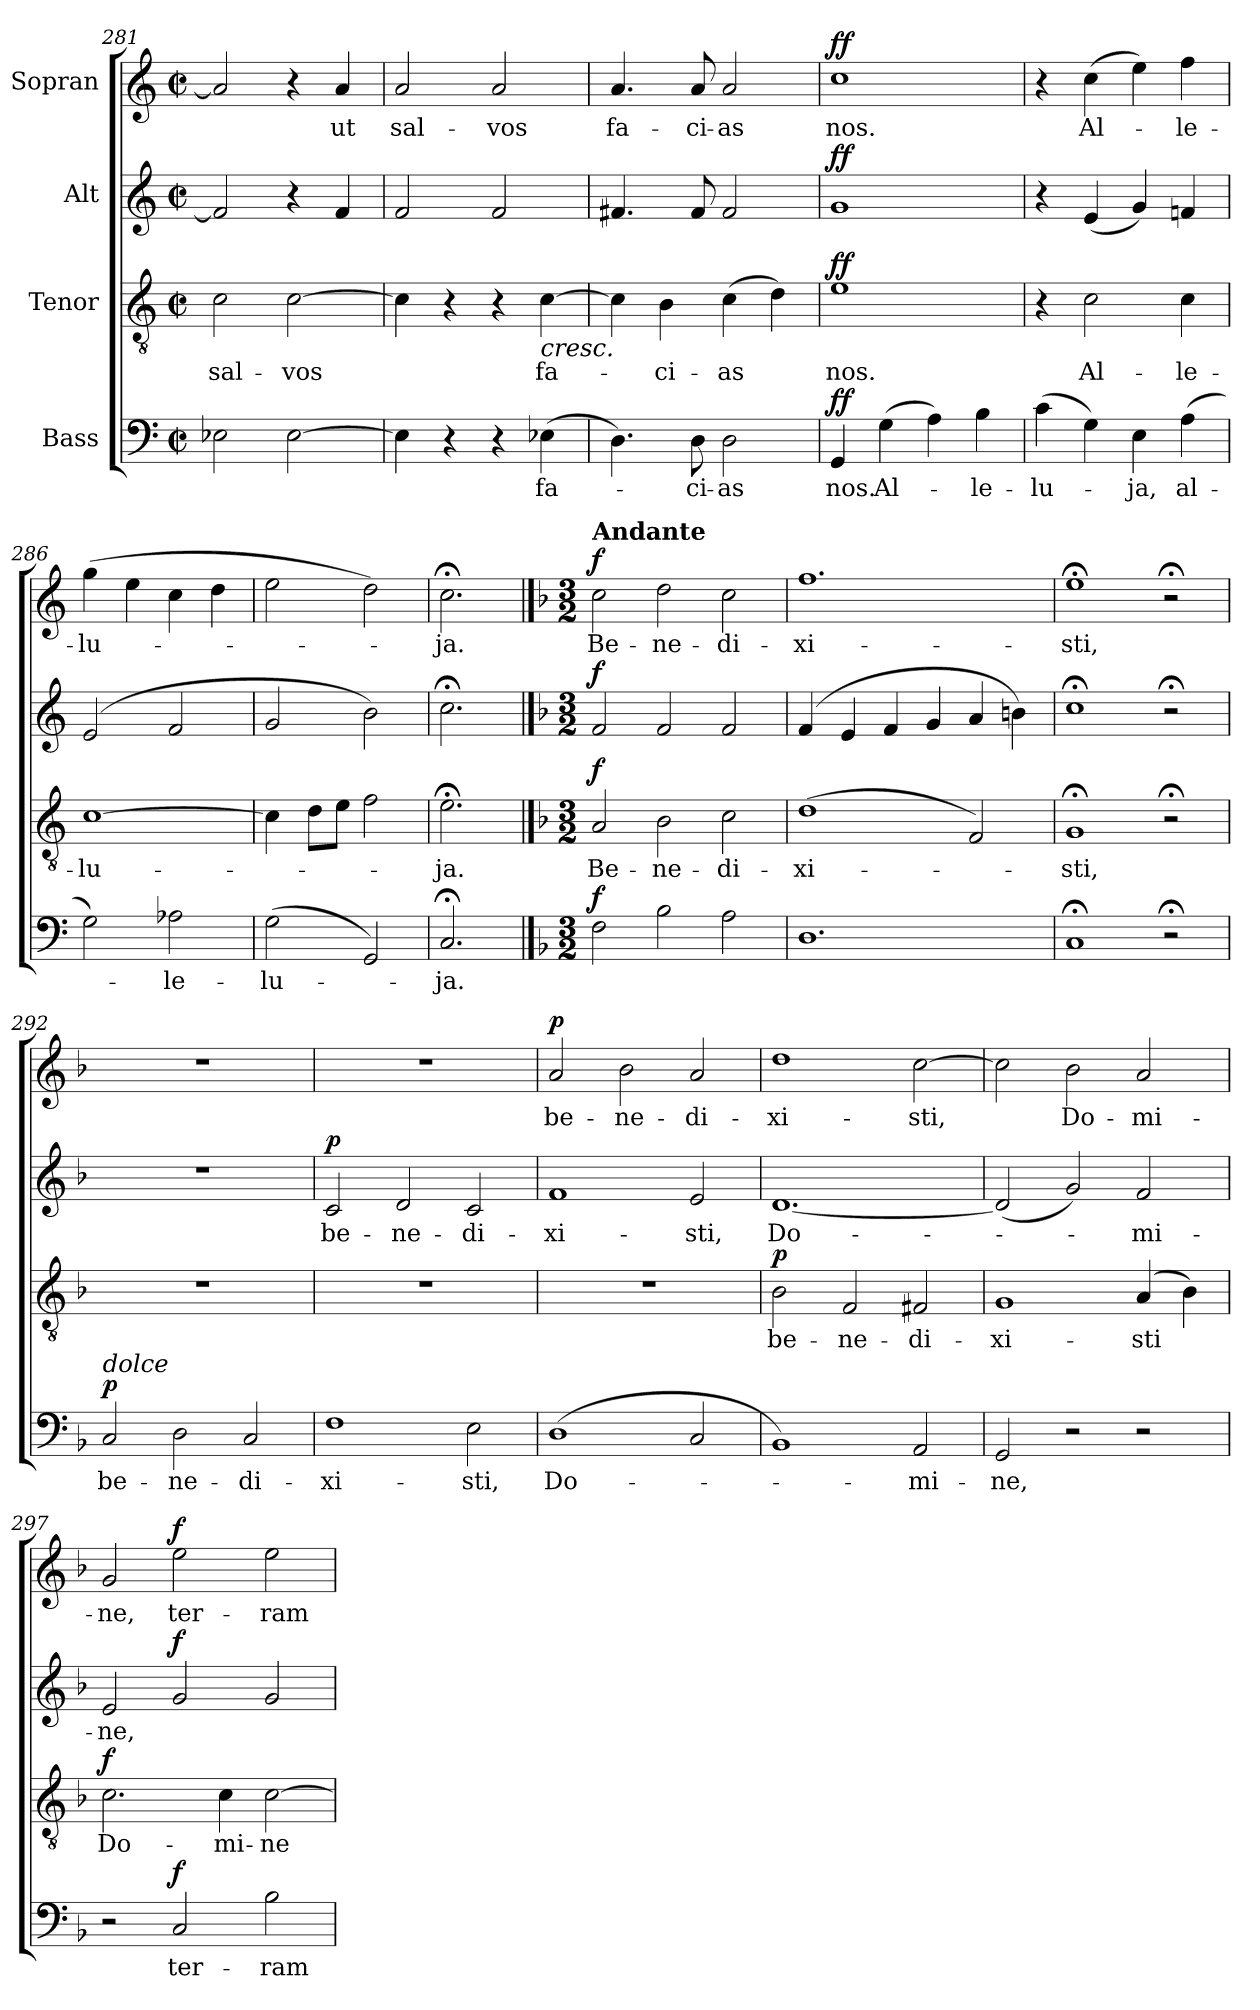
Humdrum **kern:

**kern	**text	**dynam	**kern	**text	**dynam	**kern	**text	**dynam	**kern	**text	**dynam
*part4	*part4	*part4	*part3	*part3	*part3	*part2	*part2	*part2	*part1	*part1	*part1
*staff4	*staff4	*staff4	*staff3	*staff3	*staff3	*staff2	*staff2	*staff2	*staff1	*staff1	*staff1
*I"Bass	*	*	*I"Tenor	*	*	*I"Alt	*	*	*I"Sopran	*	*
*clefF4	*	*	*clefGv2	*	*	*clefG2	*	*	*clefG2	*	*
*k[]	*	*	*k[]	*	*	*k[]	*	*	*k[]	*	*
*C:	*	*	*C:	*	*	*C:	*	*	*C:	*	*
*M2/2	*	*	*M2/2	*	*	*M2/2	*	*	*M2/2	*	*
*met(c|)	*	*	*met(c|)	*	*	*met(c|)	*	*	*met(c|)	*	*
=281	=281	=281	=281	=281	=281	=281	=281	=281	=281	=281	=281
2E-X\	.	.	2c\	sal-	.	2f/]	.	.	2a/]	.	.
[2E-\	.	.	[2c\	-vos	.	4r	.	.	4r	.	.
.	.	.	.	.	.	4f/	.	.	4a/	ut	.
=282	=282	=282	=282	=282	=282	=282	=282	=282	=282	=282	=282
4E-\]	.	.	4c\]	.	.	2f/	.	.	2a/	sal-	.
4r	.	.	4r	.	.	.	.	.	.	.	.
4r	.	.	4r	.	.	2f/	.	.	2a/	-vos	.
!	!	!	!	!	!LO:HP:b	!	!	!	!	!	!
(4E-X\	fa-	.	[4c\	fa-	<	.	.	.	.	.	.
=283	=283	=283	=283	=283	=283	=283	=283	=283	=283	=283	=283
4.D\)	.	.	4c\]	.	.	4.f#X/	.	.	4.a/	fa-	.
.	.	.	4B\	-ci-	.	.	.	.	.	.	.
8D\	-ci-	.	.	.	.	8f#/	.	.	8a/	-ci-	.
2D\	-as	.	(4c\	-as	.	2f#/	.	.	2a/	-as	.
.	.	.	4d\)	.	.	.	.	.	.	.	.
=284	=284	=284	=284	=284	=284	=284	=284	=284	=284	=284	=284
!	!	!LO:DY:a	!	!	!LO:DY:a	!	!	!LO:DY:a	!	!	!LO:DY:a
4GG/	nos.	ff	1e	nos.	ff	1g	.	ff	1cc	nos.	ff
(4G\	Al-	.	.	.	.	.	.	.	.	.	.
4A\)	.	.	.	.	.	.	.	.	.	.	.
4B\	-le-	.	.	.	.	.	.	.	.	.	.
=285	=285	=285	=285	=285	=285	=285	=285	=285	=285	=285	=285
(4c\	-lu-	.	4r	.	.	4r	.	.	4r	.	.
4G\)	.	.	2c\	Al-	.	(4e/	.	.	(4cc\	Al-	.
4E\	-ja,	.	.	.	.	4g/)	.	.	4ee\)	.	.
(4A\	al-	.	4c\	-le-	.	4fn/	.	.	4ff\	-le-	.
=286	=286	=286	=286	=286	=286	=286	=286	=286	=286	=286	=286
2G\)	.	.	[1c	-lu-	.	(2e/	.	.	(4gg\	-lu-	.
.	.	.	.	.	.	.	.	.	4ee\	.	.
2A-X\	-le-	.	.	.	.	2f/	.	.	4cc\	.	.
.	.	.	.	.	.	.	.	.	4dd\	.	.
=287	=287	=287	=287	=287	=287	=287	=287	=287	=287	=287	=287
(2G\	-lu-	.	4c\]	.	.	2g/	.	.	2ee\	.	.
.	.	.	8d\L	.	.	.	.	.	.	.	.
.	.	.	8e\J	.	.	.	.	.	.	.	.
2GG/)	.	.	2f\	.	.	2b\)	.	.	2dd\)	.	.
=288	=288	=288	=288	=288	=288	=288	=288	=288	=288	=288	=288
2.C;</	-ja.	.	2.e;<\	-ja.	.	2.cc;<\	.	.	2.cc;<\	-ja.	.
!!LO:PB:g=z
==289	==289	==289	==289	==289	==289	==289	==289	==289	==289	==289	==289
*k[b-]	*	*	*k[b-]	*	*	*k[b-]	*	*	*k[b-]	*	*
*F:	*	*	*F:	*	*	*F:	*	*	*F:	*	*
*M3/2	*	*	*M3/2	*	*	*M3/2	*	*	*M3/2	*	*
*	*	*	*	*	*	*	*	*	*MM144	*	*
!	!	!	!	!	!	!	!	!	!LO:TX:a:B:t=Andante	!	!
!	!	!LO:DY:a	!	!	!LO:DY:a	!	!	!LO:DY:a	!	!	!LO:DY:a
2F\	.	f	2A/	Be-	f	2f/	.	f	2cc\	Be-	f
2B-\	.	.	2B-\	-ne-	.	2f/	.	.	2dd\	-ne-	.
2A\	.	.	2c\	-di-	.	2f/	.	.	2cc\	-di-	.
=290	=290	=290	=290	=290	=290	=290	=290	=290	=290	=290	=290
1.D	.	.	(1d	-xi-	.	(4f/	.	.	1.ff	-xi-	.
.	.	.	.	.	.	4e/	.	.	.	.	.
.	.	.	.	.	.	4f/	.	.	.	.	.
.	.	.	.	.	.	4g/	.	.	.	.	.
.	.	.	2F/)	.	.	4a/	.	.	.	.	.
.	.	.	.	.	.	4bn\)	.	.	.	.	.
=291	=291	=291	=291	=291	=291	=291	=291	=291	=291	=291	=291
1C;<	.	.	1G;<	-sti,	.	1cc;<	.	.	1ee;<	-sti,	.
2r;<	.	.	2r;<	.	.	2r;<	.	.	2r;<	.	.
=292	=292	=292	=292	=292	=292	=292	=292	=292	=292	=292	=292
!LO:TX:a:i:t=dolce	!	!	!	!	!	!	!	!	!	!	!
!	!	!LO:DY:a	!	!	!	!	!	!	!	!	!
2C/	be-	p	1.r	.	.	1.r	.	.	1.r	.	.
2D\	-ne-	.	.	.	.	.	.	.	.	.	.
2C/	-di-	.	.	.	.	.	.	.	.	.	.
=293	=293	=293	=293	=293	=293	=293	=293	=293	=293	=293	=293
!	!	!	!	!	!	!	!	!LO:DY:a	!	!	!
1F	-xi-	.	1.r	.	.	2c/	be-	p	1.r	.	.
.	.	.	.	.	.	2d/	-ne-	.	.	.	.
2E\	-sti,	.	.	.	.	2c/	-di-	.	.	.	.
=294	=294	=294	=294	=294	=294	=294	=294	=294	=294	=294	=294
!	!	!	!	!	!	!	!	!	!	!	!LO:DY:a
(1D	Do-	.	1.r	.	.	1f	-xi-	.	2a/	be-	p
.	.	.	.	.	.	.	.	.	2b-\	-ne-	.
2C/	.	.	.	.	.	2e/	-sti,	.	2a/	-di-	.
=295	=295	=295	=295	=295	=295	=295	=295	=295	=295	=295	=295
!	!	!	!	!	!LO:DY:a	!	!	!	!	!	!
1BB-)	.	.	2B-\	be-	p	[1.d	Do-	.	1dd	-xi-	.
.	.	.	2F/	-ne-	.	.	.	.	.	.	.
2AA/	-mi-	.	2F#X/	-di-	.	.	.	.	[2cc\	-sti,	.
!!LO:LB:g=z
=296	=296	=296	=296	=296	=296	=296	=296	=296	=296	=296	=296
2GG/	-ne,	.	1G	-xi-	.	(>2d/]	.	.	2cc\]	.	.
2r	.	.	.	.	.	2g/)	.	.	2b-\	Do-	.
2r	.	.	(4A/	-sti	.	2f/	-mi-	.	2a/	-mi-	.
.	.	.	4B-\)	.	.	.	.	.	.	.	.
.	.	.	.	.	[	.	.	.	.	.	.
=297	=297	=297	=297	=297	=297	=297	=297	=297	=297	=297	=297
!	!	!	!	!	!LO:DY:a	!	!	!	!	!	!
2r	.	.	2.c\	Do-	f	2e/	-ne,	.	2g/	-ne,	.
!	!	!LO:DY:a	!	!	!	!	!	!LO:DY:a	!	!	!LO:DY:a
2C/	ter-	f	.	.	.	2g/	.	f	2ee\	ter-	f
.	.	.	4c\	-mi-	.	.	.	.	.	.	.
2B-\	-ram	.	[2c\	-ne	.	2g/	.	.	2ee\	-ram	.
=	=	=	=	=	=	=	=	=	=	=	=
*-	*-	*-	*-	*-	*-	*-	*-	*-	*-	*-	*-
